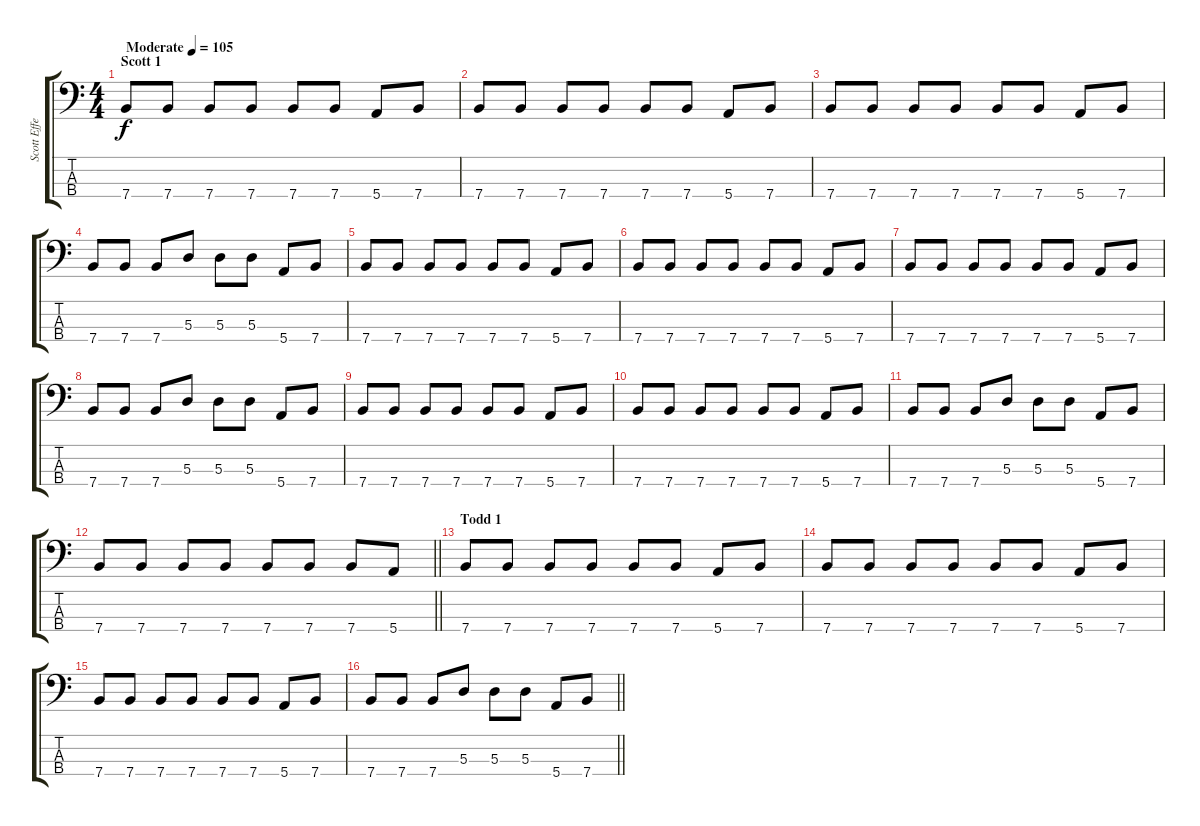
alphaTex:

\track ("Scott Effects" "Scott Effe") {instrument overdrivenguitar}
\staff {score tabs}
\tuning (G2 D2 A1 E1) {hide}
\ts (4 4)
\section ("" "Scott 1")
\tempo (105 "Moderate")
\clef f4
\ks c
7.4.8{dy f instrument overdrivenguitar} 7.4.8 7.4.8 7.4.8 7.4.8 7.4.8 5.4.8 7.4.8 |
7.4.8 7.4.8 7.4.8 7.4.8 7.4.8 7.4.8 5.4.8 7.4.8 |
7.4.8 7.4.8 7.4.8 7.4.8 7.4.8 7.4.8 5.4.8 7.4.8 |
7.4.8 7.4.8 7.4.8 5.3.8 5.3.8 5.3.8 5.4.8 7.4.8 |
7.4.8 7.4.8 7.4.8 7.4.8 7.4.8 7.4.8 5.4.8 7.4.8 |
7.4.8 7.4.8 7.4.8 7.4.8 7.4.8 7.4.8 5.4.8 7.4.8 |
7.4.8 7.4.8 7.4.8 7.4.8 7.4.8 7.4.8 5.4.8 7.4.8 |
7.4.8 7.4.8 7.4.8 5.3.8 5.3.8 5.3.8 5.4.8 7.4.8 |
7.4.8 7.4.8 7.4.8 7.4.8 7.4.8 7.4.8 5.4.8 7.4.8 |
7.4.8 7.4.8 7.4.8 7.4.8 7.4.8 7.4.8 5.4.8 7.4.8 |
7.4.8 7.4.8 7.4.8 5.3.8 5.3.8 5.3.8 5.4.8 7.4.8 |
\barLineRight lightlight
7.4.8 7.4.8 7.4.8 7.4.8 7.4.8 7.4.8 7.4.8 5.4.8 |
\section ("" "Todd 1")
7.4.8 7.4.8 7.4.8 7.4.8 7.4.8 7.4.8 5.4.8 7.4.8 |
7.4.8 7.4.8 7.4.8 7.4.8 7.4.8 7.4.8 5.4.8 7.4.8 |
7.4.8 7.4.8 7.4.8 7.4.8 7.4.8 7.4.8 5.4.8 7.4.8 |
\barLineRight lightlight
7.4.8 7.4.8 7.4.8 5.3.8 5.3.8 5.3.8 5.4.8 7.4.8
